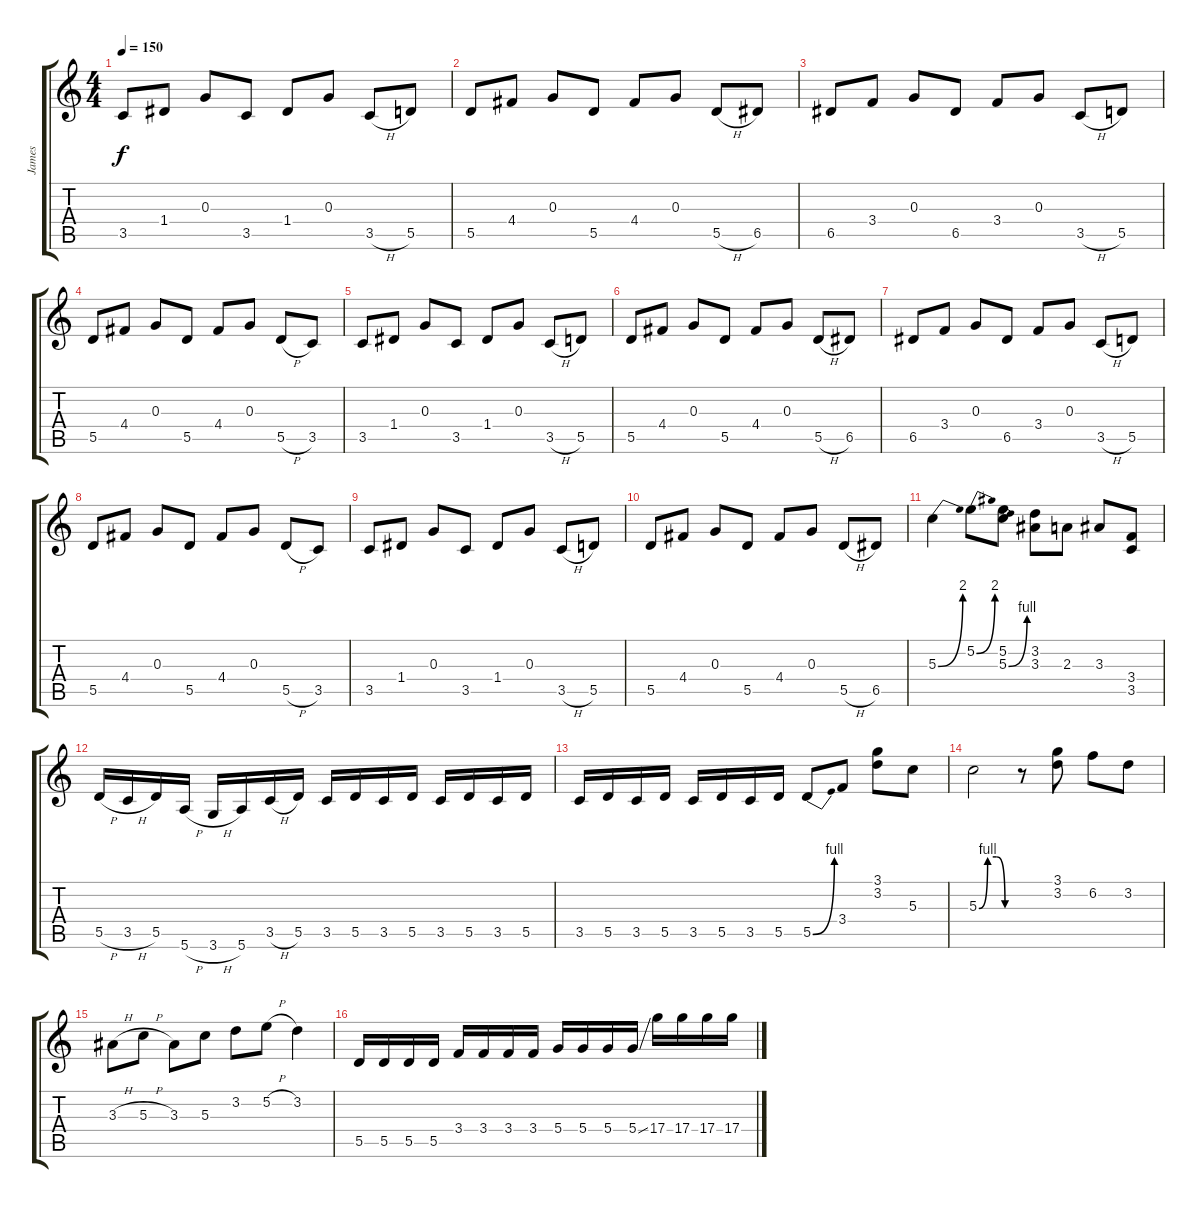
\track ("James" "James") {instrument distortionguitar}
\staff {score tabs}
\tuning (E4 B3 G3 D3 A2 E2) {hide}
\ts (4 4)
\tempo 150
\clef g2
\ks c
3.5.8{dy f} 1.4.8 0.3.8 3.5.8 1.4.8 0.3.8 3.5{h}.8 5.5.8 |
5.5.8 4.4.8 0.3.8 5.5.8 4.4.8 0.3.8 5.5{h}.8 6.5.8 |
6.5.8 3.4.8 0.3.8 6.5.8 3.4.8 0.3.8 3.5{h}.8 5.5.8 |
5.5.8 4.4.8 0.3.8 5.5.8 4.4.8 0.3.8 5.5{h}.8 3.5.8 |
3.5.8 1.4.8 0.3.8 3.5.8 1.4.8 0.3.8 3.5{h}.8 5.5.8 |
5.5.8 4.4.8 0.3.8 5.5.8 4.4.8 0.3.8 5.5{h}.8 6.5.8 |
6.5.8 3.4.8 0.3.8 6.5.8 3.4.8 0.3.8 3.5{h}.8 5.5.8 |
5.5.8 4.4.8 0.3.8 5.5.8 4.4.8 0.3.8 5.5{h}.8 3.5.8 |
3.5.8 1.4.8 0.3.8 3.5.8 1.4.8 0.3.8 3.5{h}.8 5.5.8 |
5.5.8 4.4.8 0.3.8 5.5.8 4.4.8 0.3.8 5.5{h}.8 6.5.8 |
5.3{be (bend 0 0 60 8)}.4 5.2{be (bend 0 0 60 8)}.8 (5.2 5.3{be (bend 0 0 60 4)}).8 (3.2 3.3).8 2.3.8 3.3.8 (3.4 3.5).8 |
5.5{h}.16 3.5{h}.16 5.5.16 5.6{h}.16 3.6{h}.16 5.6.16 3.5{h}.16 5.5.16 3.5.16 5.5.16 3.5.16 5.5.16 3.5.16 5.5.16 3.5.16 5.5.16 |
3.5.16 5.5.16 3.5.16 5.5.16 3.5.16 5.5.16 3.5.16 5.5.16 5.5{be (bend 0 0 60 4)}.8 3.4.8 (3.1 3.2).8 5.3.8 |
5.3{be (custom 0 0 15 4 30 4 45 0 60 0)}.2 r.8 (3.1 3.2).8 6.2.8 3.2.8 |
3.3{h}.8 5.3{h}.8 3.3.8 5.3.8 3.2.8 5.2{h}.8 3.2.4 |
5.5.16 5.5.16 5.5.16 5.5.16 3.4.16 3.4.16 3.4.16 3.4.16 5.4.16 5.4.16 5.4.16 5.4{ss}.16 17.4.16 17.4.16 17.4.16 17.4.16
